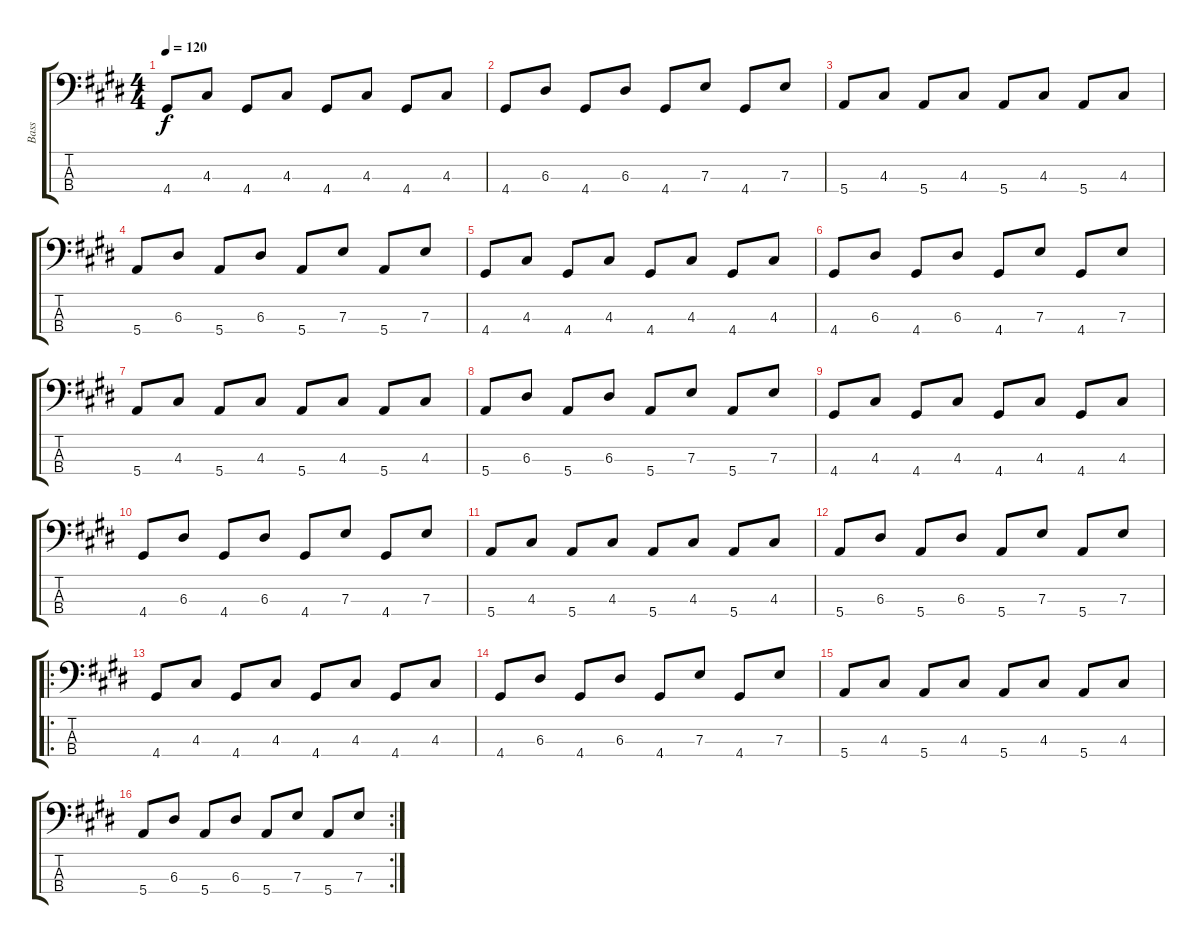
\track ("Bass" "Bass") {instrument electricbassfinger}
\staff {score tabs}
\tuning (G2 D2 A1 E1) {hide}
\ts (4 4)
\tempo 120
\clef f4
\ks e
4.4.8{dy f} 4.3.8 4.4.8 4.3.8 4.4.8 4.3.8 4.4.8 4.3.8 |
4.4.8 6.3.8 4.4.8 6.3.8 4.4.8 7.3.8 4.4.8 7.3.8 |
5.4.8 4.3.8 5.4.8 4.3.8 5.4.8 4.3.8 5.4.8 4.3.8 |
5.4.8 6.3.8 5.4.8 6.3.8 5.4.8 7.3.8 5.4.8 7.3.8 |
4.4.8 4.3.8 4.4.8 4.3.8 4.4.8 4.3.8 4.4.8 4.3.8 |
4.4.8 6.3.8 4.4.8 6.3.8 4.4.8 7.3.8 4.4.8 7.3.8 |
5.4.8 4.3.8 5.4.8 4.3.8 5.4.8 4.3.8 5.4.8 4.3.8 |
5.4.8 6.3.8 5.4.8 6.3.8 5.4.8 7.3.8 5.4.8 7.3.8 |
4.4.8 4.3.8 4.4.8 4.3.8 4.4.8 4.3.8 4.4.8 4.3.8 |
4.4.8 6.3.8 4.4.8 6.3.8 4.4.8 7.3.8 4.4.8 7.3.8 |
5.4.8 4.3.8 5.4.8 4.3.8 5.4.8 4.3.8 5.4.8 4.3.8 |
5.4.8 6.3.8 5.4.8 6.3.8 5.4.8 7.3.8 5.4.8 7.3.8 |
\ro
4.4.8 4.3.8 4.4.8 4.3.8 4.4.8 4.3.8 4.4.8 4.3.8 |
4.4.8 6.3.8 4.4.8 6.3.8 4.4.8 7.3.8 4.4.8 7.3.8 |
5.4.8 4.3.8 5.4.8 4.3.8 5.4.8 4.3.8 5.4.8 4.3.8 |
\rc 2
5.4.8 6.3.8 5.4.8 6.3.8 5.4.8 7.3.8 5.4.8 7.3.8
